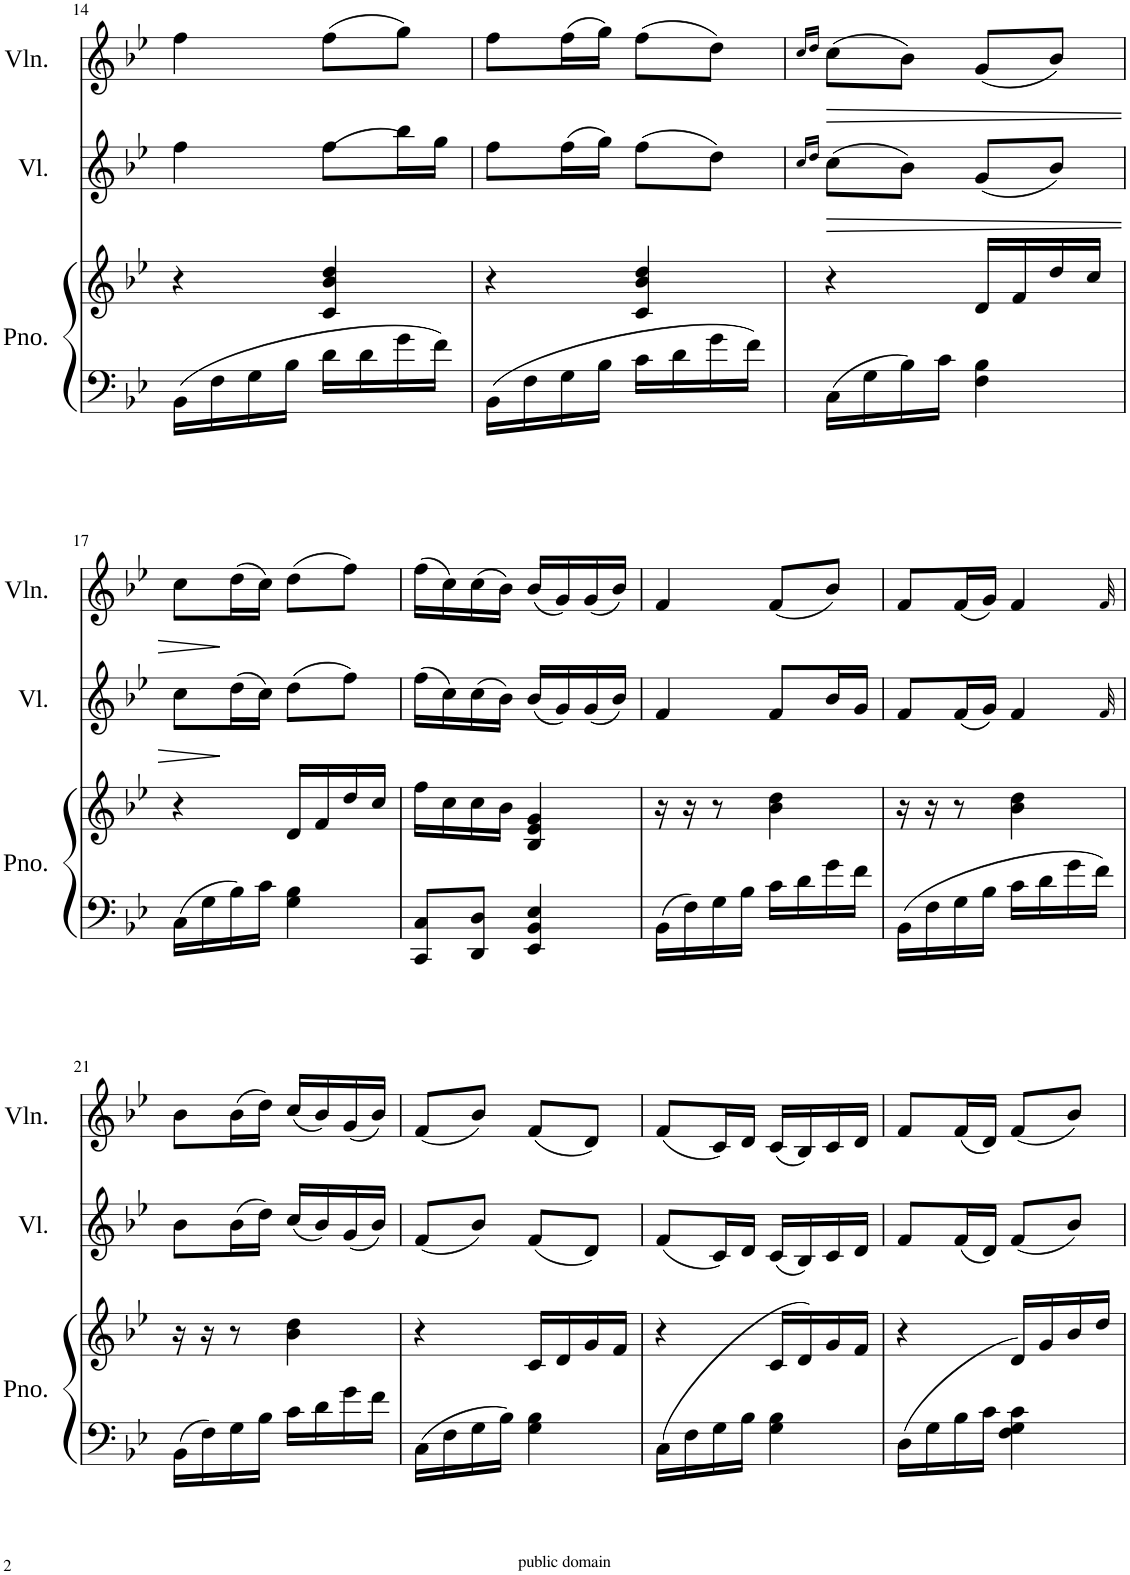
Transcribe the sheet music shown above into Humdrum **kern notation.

**kern	**kern	**kern	**kern
*part3	*part3	*part2	*part1
*staff4	*staff3	*staff2	*staff1
*I"Piano	*	*I"Violine	*I"Violin
*I'Pno.	*	*I'Vl.	*I'Vln.
!!LO:PB:g=z
*clefF4	*clefG2	*clefG2	*clefG2
*k[b-e-]	*k[b-e-]	*k[b-e-]	*k[b-e-]
*M2/4	*M2/4	*M2/4	*M2/4
=14	=14	=14	=14
16BB-\LL	4r	4ff\	4ff\
16F\	.	.	.
16G\	.	.	.
16B-\JJ	.	.	.
16d\LL	4c/ 4b-/ 4dd/	(8ff\L	(8ff\L
16d\	.	.	.
16g\	.	16bb-\L)	8gg\J)
16f\JJ	.	16gg\JJ	.
=15	=15	=15	=15
16BB-\LL	4r	8ff\L	8ff\L
16F\	.	.	.
16G\	.	(16ff\L	(16ff\L
16B-\JJ	.	16gg\JJ)	16gg\JJ)
16c\LL	4c/ 4b-/ 4dd/	(8ff\L	(8ff\L
16d\	.	.	.
16g\	.	8dd\J)	8dd\J)
16f\JJ	.	.	.
=16	=16	=16	=16
.	.	16qcc/LL	16qcc/LL
.	.	16qdd/JJ	16qdd/JJ
16C\LL	4r	(8cc\L	(8cc\L
16G\	.	.	.
16B-\	.	8b-\J)	8b-\J)
16c\JJ	.	.	.
4F\ 4B-\	16d/LL	(8g/L	(8g/L
.	16f/	.	.
.	16dd/	8b-/J)	8b-/J)
.	16cc/JJ	.	.
!!LO:LB:g=z
=17	=17	=17	=17
16C\LL	4r	8cc\L	8cc\L
16G\	.	.	.
16B-\	.	(16dd\L	(16dd\L
16c\JJ	.	16cc\JJ)	16cc\JJ)
4G\ 4B-\	16d/LL	(8dd\L	(8dd\L
.	16f/	.	.
.	16dd/	8ff\J)	8ff\J)
.	16cc/JJ	.	.
=18	=18	=18	=18
8CC/ 8C/L	16ff\LL	(16ff\LL	(16ff\LL
.	16cc\	16cc\)	16cc\)
8DD/ 8D/J	16cc\	(16cc\	(16cc\
.	16b-\JJ	16b-\JJ)	16b-\JJ)
4EE-/ 4BB-/ 4E-/	4B-/ 4e-/ 4g/	(16b-/LL	(16b-/LL
.	.	16g/)	16g/)
.	.	(16g/	(16g/
.	.	16b-/JJ)	16b-/JJ)
=19	=19	=19	=19
16BB-\LL	16r	4f/	4f/
16F\	16r	.	.
16G\	8r	.	.
16B-\JJ	.	.	.
16c\LL	4b-\ 4dd\	8f/L	(8f/L
16d\	.	.	.
16g\	.	16b-/L	8b-/J)
16f\JJ	.	16g/JJ	.
=20	=20	=20	=20
16BB-\LL	16r	8f/L	8f/L
16F\	16r	.	.
16G\	8r	(16f/L	(16f/L
16B-\JJ	.	16g/JJ)	16g/JJ)
16c\LL	4b-\ 4dd\	4f/	4f/
16d\	.	.	.
16g\	.	.	.
16f\JJ	.	.	.
.	.	32qf/	32qf/
!!LO:LB:g=z
=21	=21	=21	=21
16BB-\LL	16r	8b-\L	8b-\L
16F\	16r	.	.
16G\	8r	(16b-\L	(16b-\L
16B-\JJ	.	16dd\JJ)	16dd\JJ)
16c\LL	4b-\ 4dd\	(16cc/LL	(16cc/LL
16d\	.	16b-/)	16b-/)
16g\	.	(16g/	(16g/
16f\JJ	.	16b-/JJ)	16b-/JJ)
=22	=22	=22	=22
16C\LL	4r	(8f/L	(8f/L
16F\	.	.	.
16G\	.	8b-/J)	8b-/J)
16B-\JJ	.	.	.
4G\ 4B-\	16c/LL	(8f/L	(8f/L
.	16d/	.	.
.	16g/	8d/J)	8d/J)
.	16f/JJ	.	.
=23	=23	=23	=23
(16C\LL	4r	(8f/L	(8f/L
16F\	.	.	.
16G\	.	16c/L)	16c/L)
16B-\JJ	.	16d/JJ	16d/JJ
4G\ 4B-\	16c/LL	(16c/LL	(16c/LL
.	(16d/	16B-/)	16B-/)
.	16g/	16c/	16c/
.	16f/JJ	16d/JJ	16d/JJ
=24	=24	=24	=24
16D\LL	4r	8f/L	8f/L
16G\	.	.	.
16B-\	.	(16f/L	(16f/L
16c\JJ	.	16d/JJ)	16d/JJ)
4F\ 4G\ 4c\	16d/LL)	(8f/L	(8f/L
.	16g/	.	.
.	16b-/	8b-/J)	8b-/J)
.	16dd/JJ	.	.
=	=	=	=
*-	*-	*-	*-
